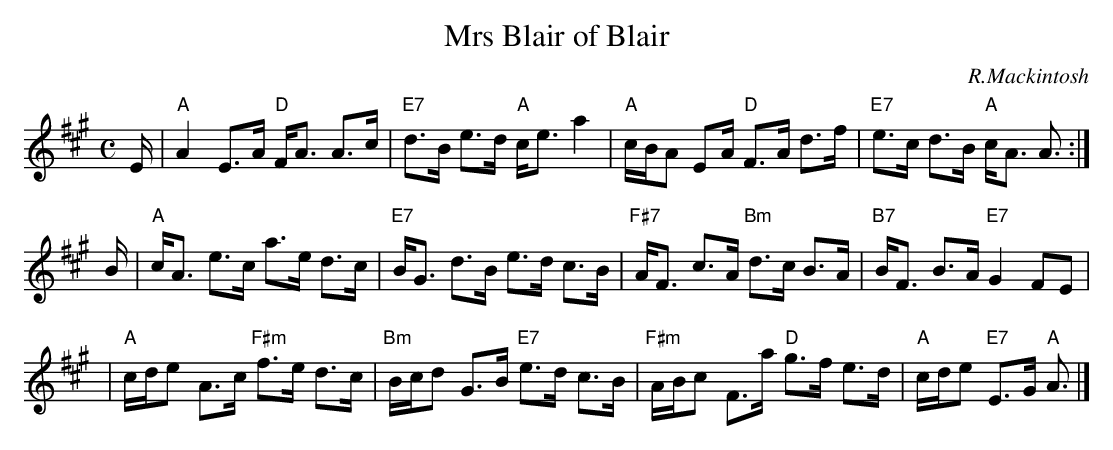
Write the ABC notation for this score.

X:1
T: Mrs Blair of Blair
C: R.Mackintosh
M: C
L: 1/16
K: A
E \
| "A"A4   E3A "D"FA3 A3c | "E7"d3B e3d "A"ce3 a4 \
| "A"cBA2 E2A "D"F3A d3f | "E7"e3c d3B "A"cA3 A3 :|
B  \
|  "A"cA3  e3c      a3e d3c | "E7"BG3      d3B     e3d c3B \
|"F#7"AF3  c3A  "Bm"d3c B3A | "B7"BF3      B3A "E7"G4 F2E2 |
|  "A"cde2 A3c "F#m"f3e d3c | "Bm"Bcd2     G3B "E7"e3d c3B \
|"F#m"ABc2 F3a   "D"g3f e3d |  "A"cde2 "E7"E3G  "A"A3 |]
